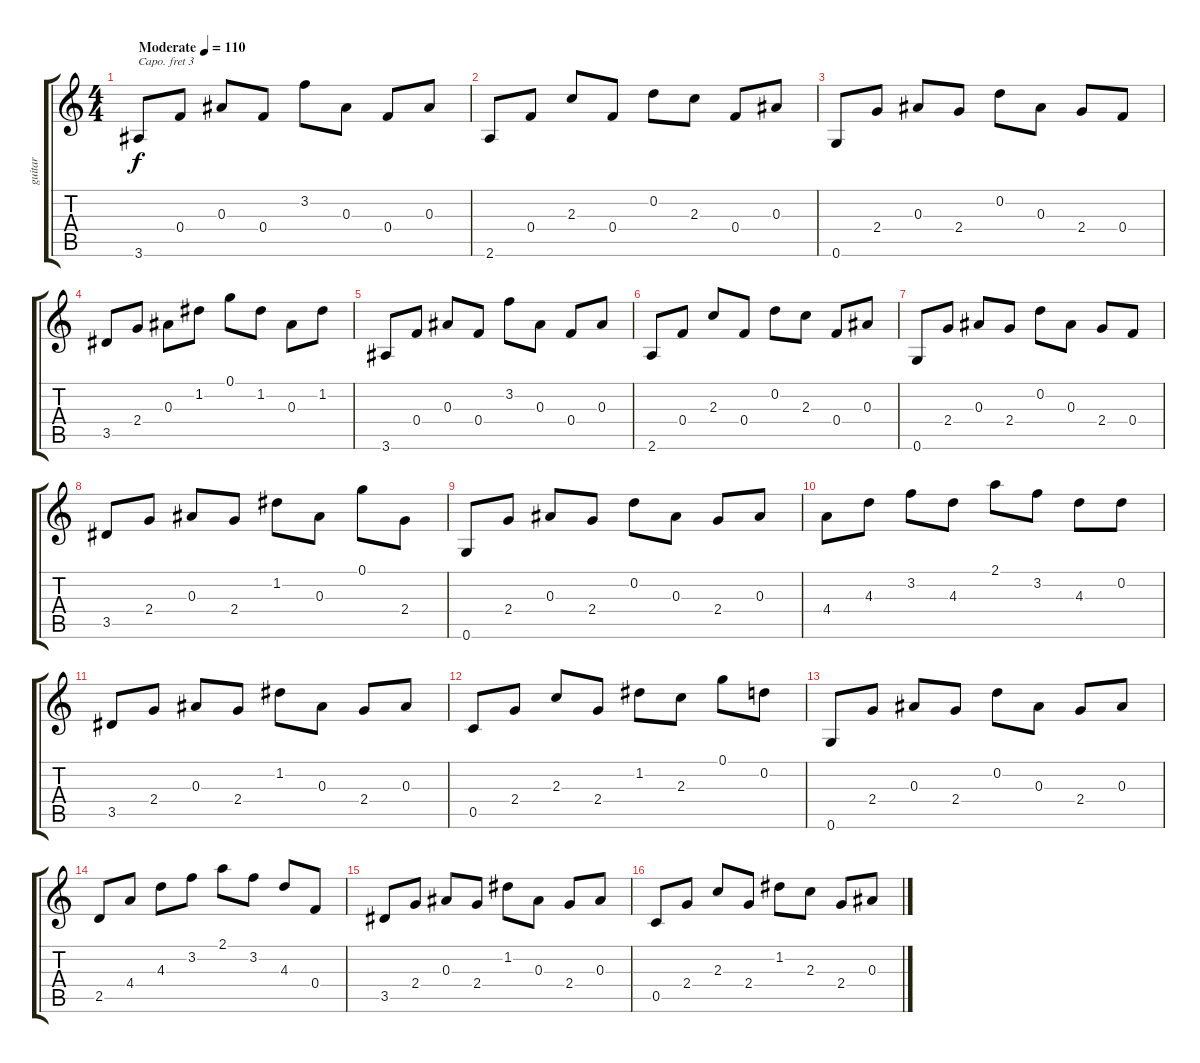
\track ("guitar" "guitar") {instrument acousticguitarsteel}
\staff {score tabs}
\capo 3
\tuning (E4 B3 G3 D3 A2 E2) {hide}
\ts (4 4)
\tempo (110 "Moderate")
\clef g2
\ks c
3.6.8{dy f instrument acousticguitarsteel} 0.4.8 0.3.8 0.4.8 3.2.8 0.3.8 0.4.8 0.3.8 |
2.6.8 0.4.8 2.3.8 0.4.8 0.2.8 2.3.8 0.4.8 0.3.8 |
0.6.8 2.4.8 0.3.8 2.4.8 0.2.8 0.3.8 2.4.8 0.4.8 |
3.5.8 2.4.8 0.3.8 1.2.8 0.1.8 1.2.8 0.3.8 1.2.8 |
3.6.8 0.4.8 0.3.8 0.4.8 3.2.8 0.3.8 0.4.8 0.3.8 |
2.6.8 0.4.8 2.3.8 0.4.8 0.2.8 2.3.8 0.4.8 0.3.8 |
0.6.8 2.4.8 0.3.8 2.4.8 0.2.8 0.3.8 2.4.8 0.4.8 |
3.5.8 2.4.8 0.3.8 2.4.8 1.2.8 0.3.8 0.1.8 2.4.8 |
0.6.8 2.4.8 0.3.8 2.4.8 0.2.8 0.3.8 2.4.8 0.3.8 |
4.4.8 4.3.8 3.2.8 4.3.8 2.1.8 3.2.8 4.3.8 0.2.8 |
3.5.8 2.4.8 0.3.8 2.4.8 1.2.8 0.3.8 2.4.8 0.3.8 |
0.5.8 2.4.8 2.3.8 2.4.8 1.2.8 2.3.8 0.1.8 0.2.8 |
0.6.8 2.4.8 0.3.8 2.4.8 0.2.8 0.3.8 2.4.8 0.3.8 |
2.5.8 4.4.8 4.3.8 3.2.8 2.1.8 3.2.8 4.3.8 0.4.8 |
3.5.8 2.4.8 0.3.8 2.4.8 1.2.8 0.3.8 2.4.8 0.3.8 |
0.5.8 2.4.8 2.3.8 2.4.8 1.2.8 2.3.8 2.4.8 0.3.8
